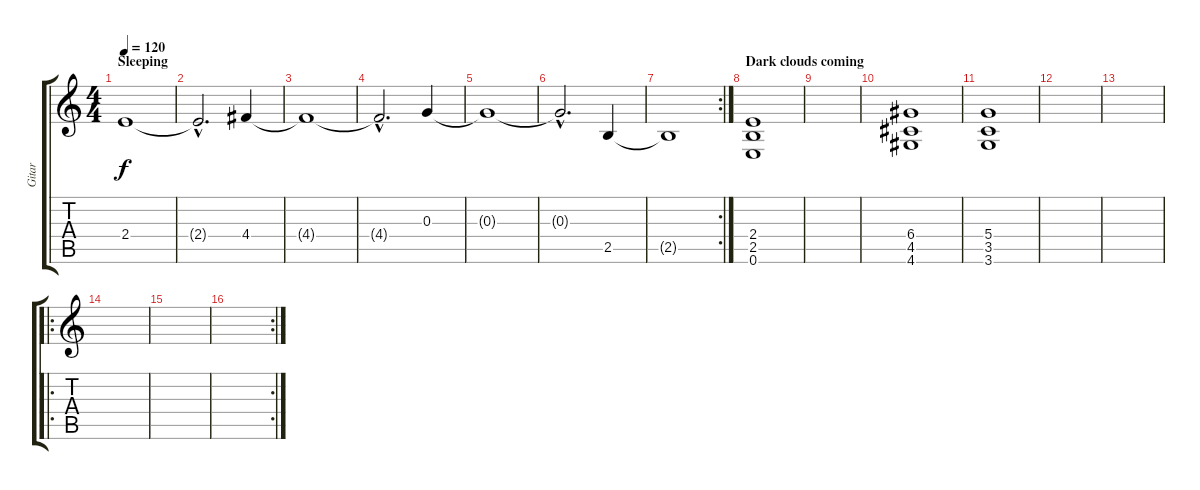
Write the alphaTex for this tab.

\track ("Gitar" "Gitar") {instrument overdrivenguitar}
\staff {score tabs}
\tuning (E4 B3 G3 D3 A2 E2) {hide}
\ts (4 4)
\section ("" "Sleeping")
\tempo 120
\clef g2
\ks c
2.4.1{dy f instrument overdrivenguitar} |
2.4{hac t}.2{d} 4.4.4 |
4.4{t}.1 |
4.4{hac t}.2{d} 0.3.4 |
0.3{t}.1 |
0.3{hac t}.2{d} 2.5.4 |
\rc 2
2.5{t}.1 |
\section ("" "Dark clouds coming")
(2.4 2.5 0.6).1{volume 12 instrument overdrivenguitar} |
|
(6.4 4.5 4.6).1 |
(5.4 3.5 3.6).1 |
|
|
\ro
|
|
\rc 2
